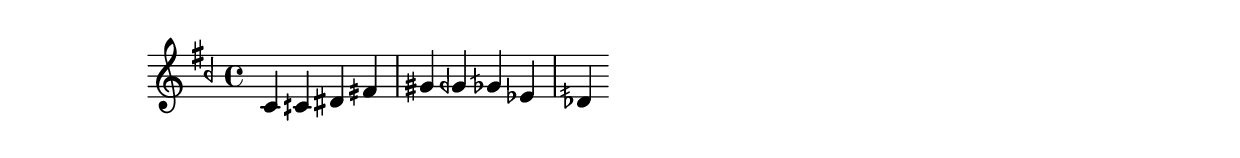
%% Do not edit this file; it is auto-generated from input/new
%% This file is in the public domain.
\version "2.11.38"
\layout { ragged-right= ##t }
\header {
  doctitle = "Makam"
  lsrtags = "pitches"
  texidoc = "Makam is Turkish type of melody that uses 1/9 tone
  microtonal alterations."
}
% begin verbatim
% Define 1/9 alterations.

#(define-public KOMA 1/9)
#(define-public BAKIYE 4/9)
#(define-public KUCUK 5/9)
#(define-public BUYUKMUCENNEB 8/9)


% Define pitch names

makamPitchNames = #`(
  (c . ,(ly:make-pitch -1 0 NATURAL))
  (d . ,(ly:make-pitch -1 1 NATURAL))
  (e . ,(ly:make-pitch -1 2 NATURAL))
  (f . ,(ly:make-pitch -1 3 NATURAL))
  (g . ,(ly:make-pitch -1 4 NATURAL))
  (a . ,(ly:make-pitch -1 5 NATURAL))
  (b . ,(ly:make-pitch -1 6 NATURAL))
  
  (cc . ,(ly:make-pitch -1 0 KOMA))
  (dc . ,(ly:make-pitch -1 1 KOMA))
  (ec . ,(ly:make-pitch -1 2 KOMA))
  (fc . ,(ly:make-pitch -1 3 KOMA))
  (gc . ,(ly:make-pitch -1 4 KOMA))
  (ac . ,(ly:make-pitch -1 5 KOMA))
  (bc . ,(ly:make-pitch -1 6 KOMA))

  (cb . ,(ly:make-pitch -1 0 BAKIYE))
  (db . ,(ly:make-pitch -1 1 BAKIYE))
  (eb . ,(ly:make-pitch -1 2 BAKIYE))
  (fb . ,(ly:make-pitch -1 3 BAKIYE))
  (gb . ,(ly:make-pitch -1 4 BAKIYE))
  (ab . ,(ly:make-pitch -1 5 BAKIYE))
  (bb . ,(ly:make-pitch -1 6 BAKIYE))

  (ck . ,(ly:make-pitch -1 0 KUCUK))
  (dk . ,(ly:make-pitch -1 1 KUCUK))
  (ek . ,(ly:make-pitch -1 2 KUCUK))
  (fk . ,(ly:make-pitch -1 3 KUCUK))
  (gk . ,(ly:make-pitch -1 4 KUCUK))
  (ak . ,(ly:make-pitch -1 5 KUCUK))
  (bk . ,(ly:make-pitch -1 6 KUCUK))

  (cbm . ,(ly:make-pitch -1 0 BUYUKMUCENNEB))
  (dbm . ,(ly:make-pitch -1 1 BUYUKMUCENNEB))
  (ebm . ,(ly:make-pitch -1 2 BUYUKMUCENNEB))
  (fbm . ,(ly:make-pitch -1 3 BUYUKMUCENNEB))
  (gbm . ,(ly:make-pitch -1 4 BUYUKMUCENNEB))
  (abm . ,(ly:make-pitch -1 5 BUYUKMUCENNEB))
  (bbm . ,(ly:make-pitch -1 6 BUYUKMUCENNEB))

  ;; f for flat.
  (cfc . ,(ly:make-pitch -1 0 (- KOMA)))
  (dfc . ,(ly:make-pitch -1 1 (- KOMA)))
  (efc . ,(ly:make-pitch -1 2 (- KOMA)))
  (ffc . ,(ly:make-pitch -1 3 (- KOMA)))
  (gfc . ,(ly:make-pitch -1 4 (- KOMA)))
  (afc . ,(ly:make-pitch -1 5 (- KOMA)))
  (bfc . ,(ly:make-pitch -1 6 (- KOMA)))
  
  (cfb . ,(ly:make-pitch -1 0 (- BAKIYE)))
  (dfb . ,(ly:make-pitch -1 1 (- BAKIYE)))
  (efb . ,(ly:make-pitch -1 2 (- BAKIYE)))
  (ffb . ,(ly:make-pitch -1 3 (- BAKIYE)))
  (gfb . ,(ly:make-pitch -1 4 (- BAKIYE)))
  (afb . ,(ly:make-pitch -1 5 (- BAKIYE)))
  (bfb . ,(ly:make-pitch -1 6 (- BAKIYE)))

  (cfk . ,(ly:make-pitch -1 0 (- KUCUK)))
  (dfk . ,(ly:make-pitch -1 1 (- KUCUK)))
  (efk . ,(ly:make-pitch -1 2 (- KUCUK)))
  (ffk . ,(ly:make-pitch -1 3 (- KUCUK)))
  (gfk . ,(ly:make-pitch -1 4 (- KUCUK)))
  (afk . ,(ly:make-pitch -1 5 (- KUCUK)))
  (bfk . ,(ly:make-pitch -1 6 (- KUCUK)))

  (cfbm . ,(ly:make-pitch -1 0 (- BUYUKMUCENNEB)))
  (dfbm . ,(ly:make-pitch -1 1 (- BUYUKMUCENNEB)))
  (efbm . ,(ly:make-pitch -1 2 (- BUYUKMUCENNEB)))
  (ffbm . ,(ly:make-pitch -1 3 (- BUYUKMUCENNEB)))
  (gfbm . ,(ly:make-pitch -1 4 (- BUYUKMUCENNEB)))
  (afbm . ,(ly:make-pitch -1 5 (- BUYUKMUCENNEB)))
  (bfbm . ,(ly:make-pitch -1 6 (- BUYUKMUCENNEB)))

)

%% set pitch names.
pitchnames = \makamPitchNames 
#(ly:parser-set-note-names parser makamPitchNames)

makamGlyphs = #'((1 . "accidentals.doublesharp")
       (8/9 . "accidentals.sharp.slashslashslash.stemstem")
       (5/9 . "accidentals.sharp.slashslashslash.stem")
       (4/9 . "accidentals.sharp")
       (1/9 . "accidentals.sharp.slashslash.stem")
       (0 . "accidentals.natural")
       (-1/9 . "accidentals.mirroredflat")
       (-4/9 . "accidentals.flat.slash")
       (-5/9 . "accidentals.flat")
       (-8/9 . "accidentals.flat.slashslash")
       (-1 . "accidentals.flatflat")
       )

\relative {

  %{ define alteration <-> symbol mapping. The following glyphs are available.
  accidentals.sharp 
  accidentals.sharp.slashslash.stem 
  accidentals.sharp.slashslashslash.stemstem 
  accidentals.sharp.slashslashslash.stem 
  accidentals.sharp.slashslash.stemstemstem 
  accidentals.natural 
  accidentals.flat 
  accidentals.flat.slash 
  accidentals.flat.slashslash 
  accidentals.mirroredflat.flat 
  accidentals.mirroredflat 
  accidentals.flatflat 
  accidentals.flatflat.slash 
  accidentals.doublesharp 
  %}

  \override Accidental #'glyph-name-alist =  \makamGlyphs
  
  \override Staff.KeySignature #'glyph-name-alist = \makamGlyphs
  \set Staff.keySignature =  #'(
    (3 .  4/9)
    (6 . -1/9))
  
  c cc db fk gbm gfc gfb efk dfbm
}
